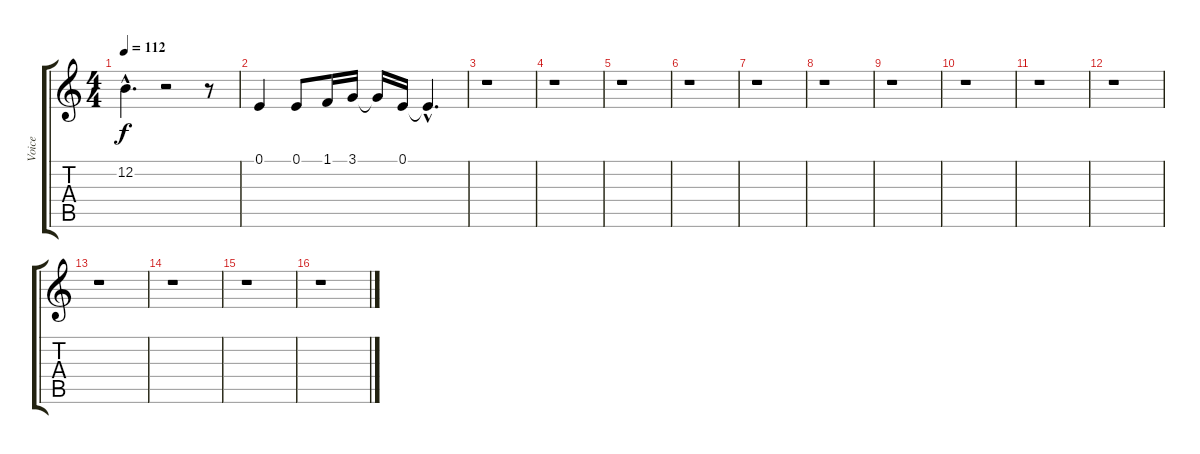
\track ("Voice" "Voice") {instrument flute}
\staff {score tabs}
\tuning (E4 B3 G3 D3 A2 E2) {hide}
\ts (4 4)
\tempo 112
\clef g2
\ks c
12.2{hac t}.4{d dy f} r.2 r.8 |
0.1.4 0.1.8 1.1.16 3.1.16 3.1{t}.16 0.1.16 0.1{hac t}.4{d} |
r.1 |
r.1 |
r.1 |
r.1 |
r.1 |
r.1 |
r.1 |
r.1 |
r.1 |
r.1 |
r.1 |
r.1 |
r.1 |
r.1
